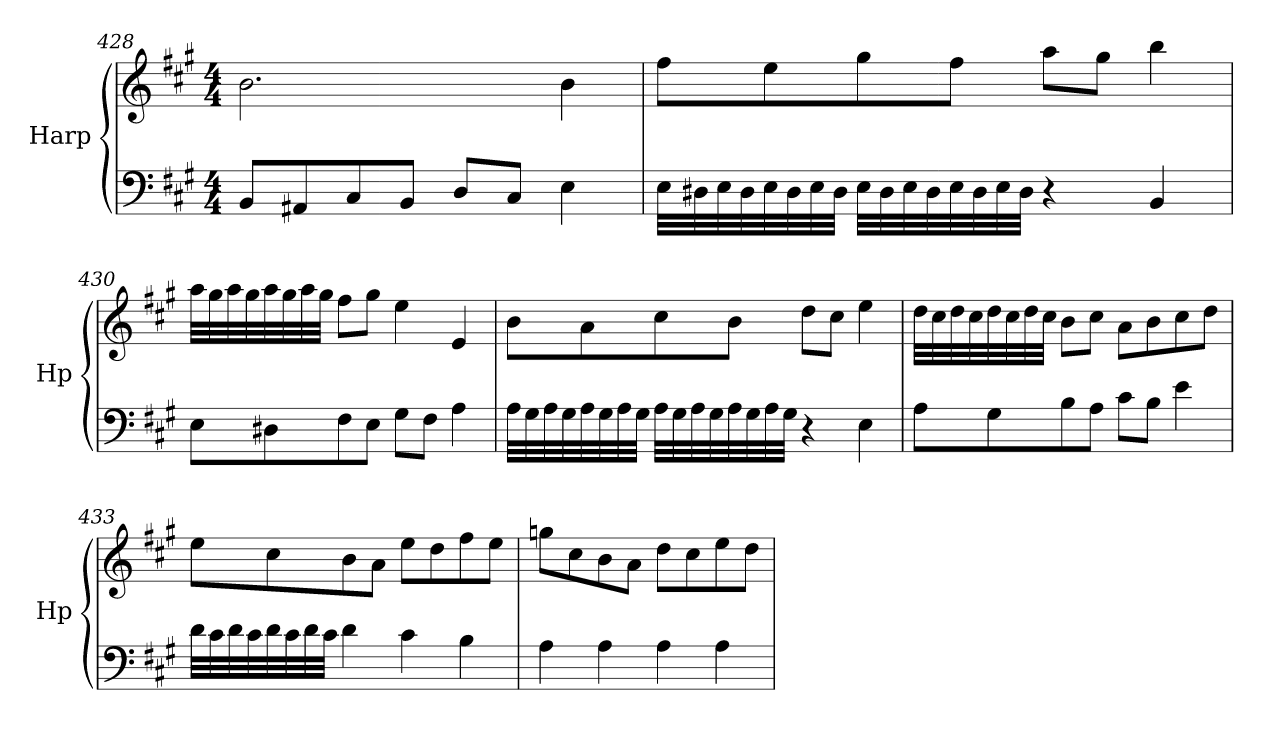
**kern	**kern
*part1	*part1
*staff2	*staff1
*I"Harp	*
*I'Hp	*
*clefF4	*clefG2
*k[f#c#g#]	*k[f#c#g#]
*M4/4	*M4/4
=428	=428
8BB/L	2.b\
8AA#X/	.
8C#/	.
8BB/J	.
8D/L	.
8C#/J	.
4E\	4b\
!!LO:LB:g=z
=429	=429
32E\LLL	8ff#\L
32D#X\	.
32E\	.
32D#\	.
32E\	8ee\
32D#\	.
32E\	.
32D#\JJJ	.
32E\LLL	8gg#\
32D#\	.
32E\	.
32D#\	.
32E\	8ff#\J
32D#\	.
32E\	.
32D#\JJJ	.
4r	8aa\L
.	8gg#\J
4BB/	4bb\
=430	=430
8E\L	32aa\LLL
.	32gg#\
.	32aa\
.	32gg#\
8D#X\	32aa\
.	32gg#\
.	32aa\
.	32gg#\JJJ
8F#\	8ff#\L
8E\J	8gg#\J
8G#\L	4ee\
8F#\J	.
4A\	4e/
!!LO:LB:g=z
=431	=431
32A\LLL	8b\L
32G#\	.
32A\	.
32G#\	.
32A\	8a\
32G#\	.
32A\	.
32G#\JJJ	.
32A\LLL	8cc#\
32G#\	.
32A\	.
32G#\	.
32A\	8b\J
32G#\	.
32A\	.
32G#\JJJ	.
4r	8dd\L
.	8cc#\J
4E\	4ee\
=432	=432
8A\L	32dd\LLL
.	32cc#\
.	32dd\
.	32cc#\
8G#\	32dd\
.	32cc#\
.	32dd\
.	32cc#\JJJ
8B\	8b\L
8A\J	8cc#\J
8c#\L	8a\L
8B\J	8b\
4e\	8cc#\
.	8dd\J
!!LO:LB:g=z
=433	=433
32d\LLL	8ee\L
32c#\	.
32d\	.
32c#\	.
32d\	8cc#\
32c#\	.
32d\	.
32c#\JJJ	.
4d\	8b\
.	8a\J
4c#\	8ee\L
.	8dd\
4B\	8ff#\
.	8ee\J
=434	=434
4A\	8ggn\L
.	8cc#\
4A\	8b\
.	8a\J
4A\	8dd\L
.	8cc#\
4A\	8ee\
.	8dd\J
=	=
*-	*-
